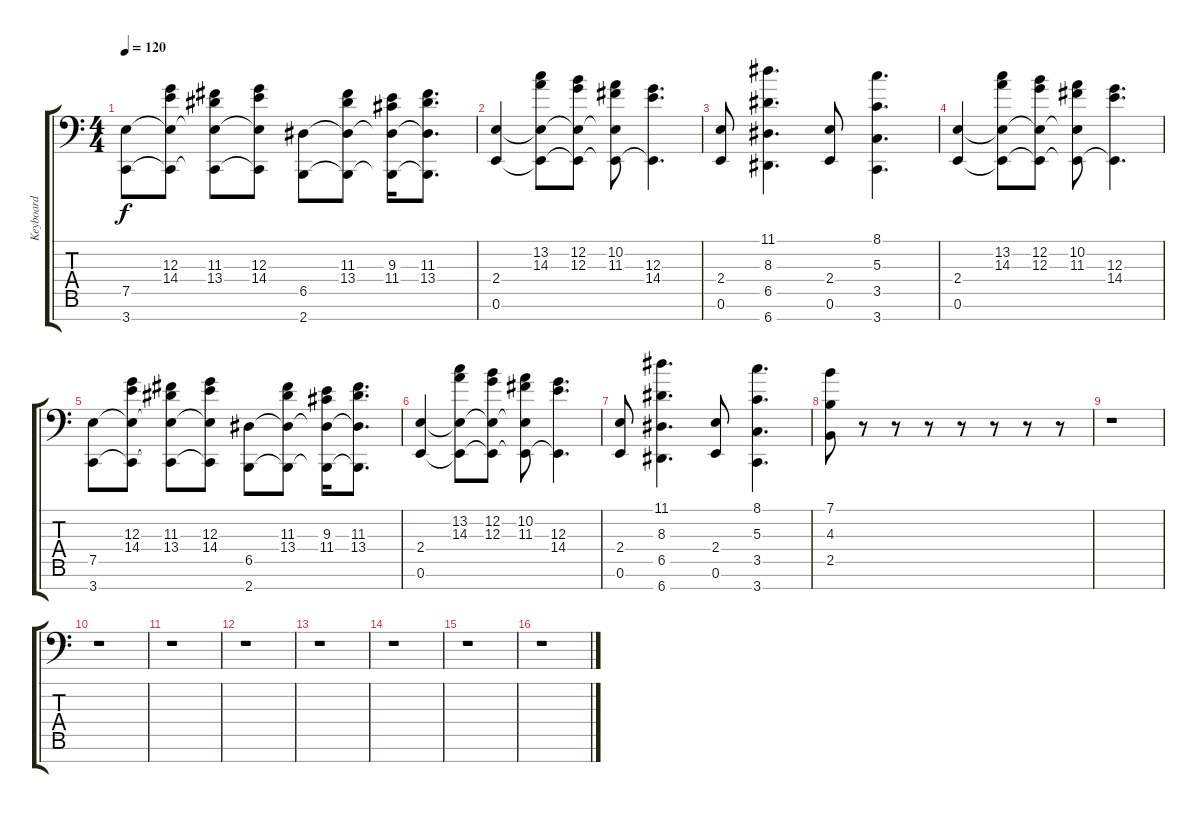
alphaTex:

\track ("Keyboard" "Keyboard") {instrument synthstrings2}
\staff {score tabs}
\tuning (E4 B3 G3 D3 A2 E2 A1) {hide}
\ts (4 4)
\tempo 120
\clef f4
\ks c
(7.5 3.7).8{dy f} (12.3 14.4 7.5{t} 3.7{t}).8 (11.3 13.4 7.5{t} 3.7{t}).8 (12.3 14.4 7.5{t} 3.7{t}).8 (6.5 2.7).8 (11.3 13.4 6.5{t} 2.7{t}).8 (9.3 11.4 6.5{t} 2.7{t}).16 (11.3 13.4 6.5{t} 2.7{t}).8{d} |
(2.4 0.6).4 (13.2 14.3 2.4{t} 0.6{t}).8 (12.2 12.3 2.4{t} 0.6{t}).8 (10.2 11.3 2.4{t} 0.6{t}).8 (12.3 14.4 0.6{t}).4{d} |
(2.4 0.6).8 (11.1 8.3 6.5 6.7).4{d} (2.4 0.6).8 (8.1 5.3 3.5 3.7).4{d} |
(2.4 0.6).4 (13.2 14.3 2.4{t} 0.6{t}).8 (12.2 12.3 2.4{t} 0.6{t}).8 (10.2 11.3 2.4{t} 0.6{t}).8 (12.3 14.4 0.6{t}).4{d} |
(7.5 3.7).8 (12.3 14.4 7.5{t} 3.7{t}).8 (11.3 13.4 7.5{t} 3.7{t}).8 (12.3 14.4 7.5{t} 3.7{t}).8 (6.5 2.7).8 (11.3 13.4 6.5{t} 2.7{t}).8 (9.3 11.4 6.5{t} 2.7{t}).16 (11.3 13.4 6.5{t} 2.7{t}).8{d} |
(2.4 0.6).4 (13.2 14.3 2.4{t} 0.6{t}).8 (12.2 12.3 2.4{t} 0.6{t}).8 (10.2 11.3 2.4{t} 0.6{t}).8 (12.3 14.4 0.6{t}).4{d} |
(2.4 0.6).8 (11.1 8.3 6.5 6.7).4{d} (2.4 0.6).8 (8.1 5.3 3.5 3.7).4{d} |
(7.1 4.3 2.5).8 r.8 r.8 r.8 r.8 r.8 r.8 r.8 |
r.1 |
r.1 |
r.1 |
r.1 |
r.1 |
r.1 |
r.1 |
r.1
